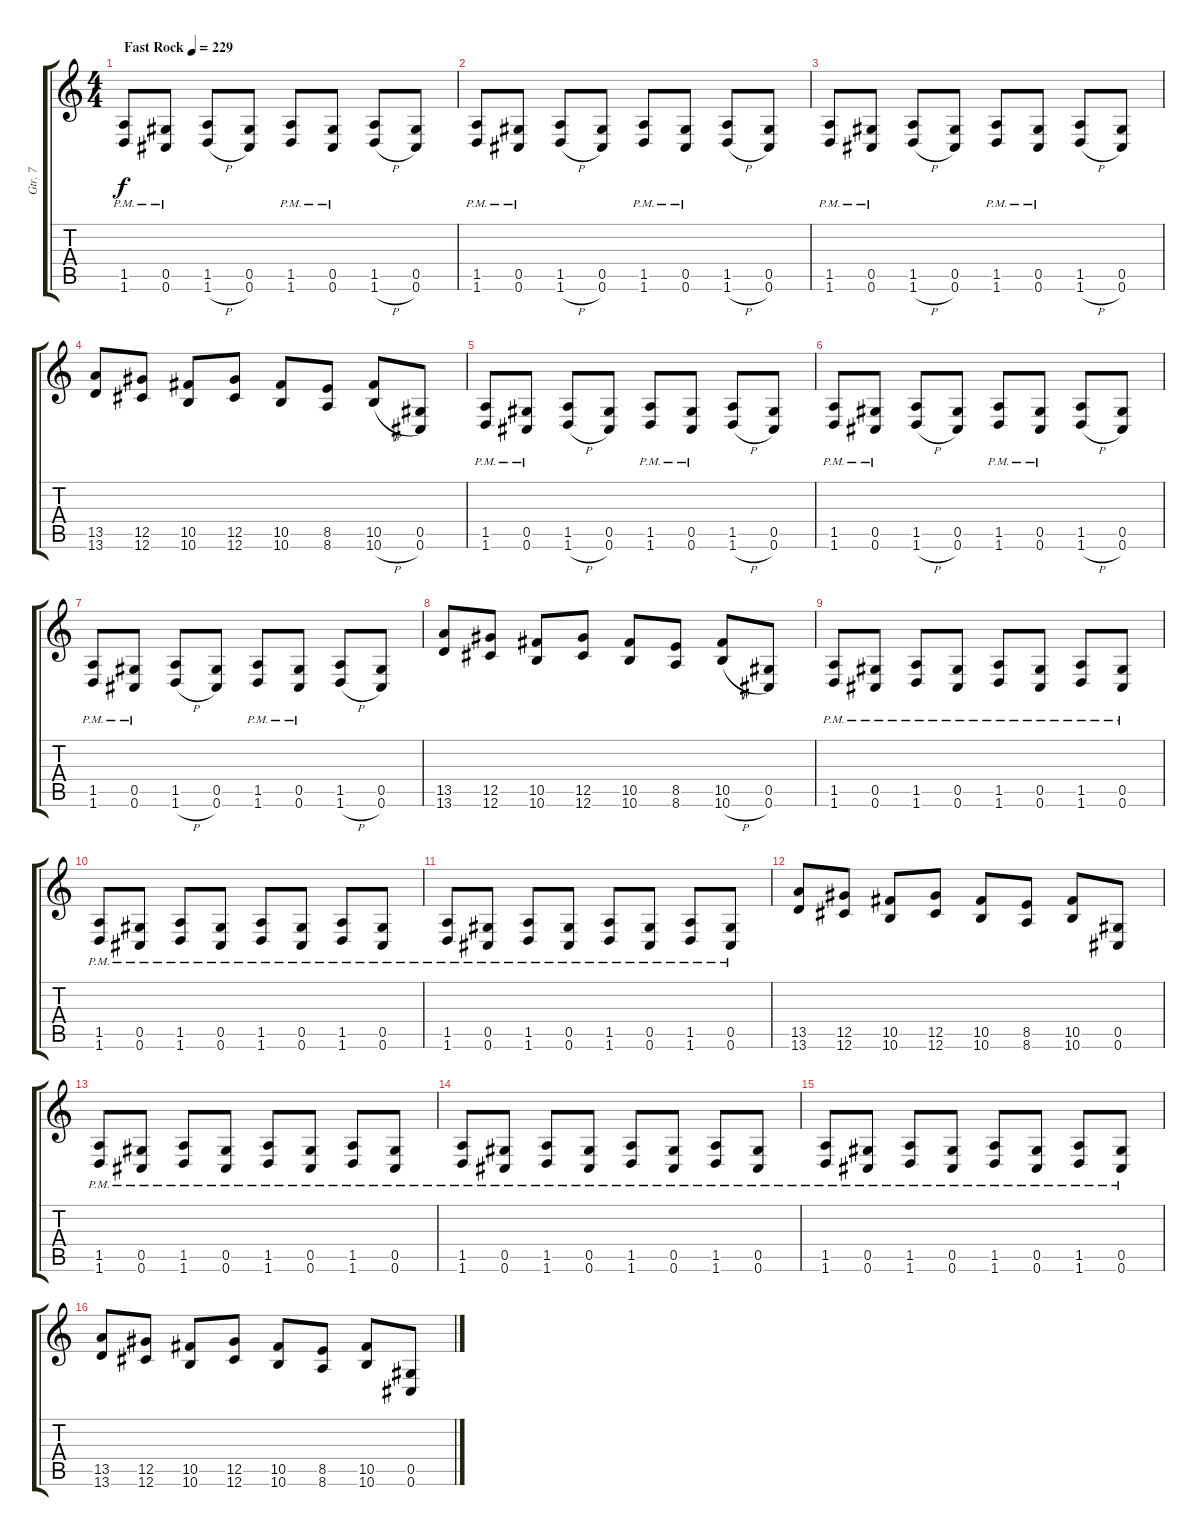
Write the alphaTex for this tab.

\track ("Gtr. 7" "Gtr. 7") {instrument electricguitarclean}
\staff {score tabs}
\tuning (Eb4 Bb3 Gb3 Db3 Ab2 Db2) {hide}
\ts (4 4)
\tempo (229 "Fast Rock")
\clef g2
\ks c
(1.5{pm} 1.6{pm}).8{dy f instrument electricguitarclean} (0.5{pm} 0.6{pm}).8 (1.5 1.6{h}).8 (0.5 0.6).8 (1.5{pm} 1.6{pm}).8 (0.5{pm} 0.6{pm}).8 (1.5 1.6{h}).8 (0.5 0.6).8 |
(1.5{pm} 1.6{pm}).8 (0.5{pm} 0.6{pm}).8 (1.5 1.6{h}).8 (0.5 0.6).8 (1.5{pm} 1.6{pm}).8 (0.5{pm} 0.6{pm}).8 (1.5 1.6{h}).8 (0.5 0.6).8 |
(1.5{pm} 1.6{pm}).8 (0.5{pm} 0.6{pm}).8 (1.5 1.6{h}).8 (0.5 0.6).8 (1.5{pm} 1.6{pm}).8 (0.5{pm} 0.6{pm}).8 (1.5 1.6{h}).8 (0.5 0.6).8 |
(13.5 13.6).8 (12.5 12.6).8 (10.5 10.6).8 (12.5 12.6).8 (10.5 10.6).8 (8.5 8.6).8 (10.5 10.6{h}).8 (0.5 0.6).8 |
(1.5{pm} 1.6{pm}).8 (0.5{pm} 0.6{pm}).8 (1.5 1.6{h}).8 (0.5 0.6).8 (1.5{pm} 1.6{pm}).8 (0.5{pm} 0.6{pm}).8 (1.5 1.6{h}).8 (0.5 0.6).8 |
(1.5{pm} 1.6{pm}).8 (0.5{pm} 0.6{pm}).8 (1.5 1.6{h}).8 (0.5 0.6).8 (1.5{pm} 1.6{pm}).8 (0.5{pm} 0.6{pm}).8 (1.5 1.6{h}).8 (0.5 0.6).8 |
(1.5{pm} 1.6{pm}).8 (0.5{pm} 0.6{pm}).8 (1.5 1.6{h}).8 (0.5 0.6).8 (1.5{pm} 1.6{pm}).8 (0.5{pm} 0.6{pm}).8 (1.5 1.6{h}).8 (0.5 0.6).8 |
(13.5 13.6).8 (12.5 12.6).8 (10.5 10.6).8 (12.5 12.6).8 (10.5 10.6).8 (8.5 8.6).8 (10.5 10.6{h}).8 (0.5 0.6).8 |
(1.5{pm} 1.6{pm}).8 (0.5{pm} 0.6{pm}).8 (1.5{pm} 1.6{pm}).8 (0.5{pm} 0.6{pm}).8 (1.5{pm} 1.6{pm}).8 (0.5{pm} 0.6{pm}).8 (1.5{pm} 1.6{pm}).8 (0.5{pm} 0.6{pm}).8 |
(1.5{pm} 1.6{pm}).8 (0.5{pm} 0.6{pm}).8 (1.5{pm} 1.6{pm}).8 (0.5{pm} 0.6{pm}).8 (1.5{pm} 1.6{pm}).8 (0.5{pm} 0.6{pm}).8 (1.5{pm} 1.6{pm}).8 (0.5{pm} 0.6{pm}).8 |
(1.5{pm} 1.6{pm}).8 (0.5{pm} 0.6{pm}).8 (1.5{pm} 1.6{pm}).8 (0.5{pm} 0.6{pm}).8 (1.5{pm} 1.6{pm}).8 (0.5{pm} 0.6{pm}).8 (1.5{pm} 1.6{pm}).8 (0.5{pm} 0.6{pm}).8 |
(13.5 13.6).8 (12.5 12.6).8 (10.5 10.6).8 (12.5 12.6).8 (10.5 10.6).8 (8.5 8.6).8 (10.5 10.6).8 (0.5 0.6).8 |
(1.5{pm} 1.6{pm}).8 (0.5{pm} 0.6{pm}).8 (1.5{pm} 1.6{pm}).8 (0.5{pm} 0.6{pm}).8 (1.5{pm} 1.6{pm}).8 (0.5{pm} 0.6{pm}).8 (1.5{pm} 1.6{pm}).8 (0.5{pm} 0.6{pm}).8 |
(1.5{pm} 1.6{pm}).8 (0.5{pm} 0.6{pm}).8 (1.5{pm} 1.6{pm}).8 (0.5{pm} 0.6{pm}).8 (1.5{pm} 1.6{pm}).8 (0.5{pm} 0.6{pm}).8 (1.5{pm} 1.6{pm}).8 (0.5{pm} 0.6{pm}).8 |
(1.5{pm} 1.6{pm}).8 (0.5{pm} 0.6{pm}).8 (1.5{pm} 1.6{pm}).8 (0.5{pm} 0.6{pm}).8 (1.5{pm} 1.6{pm}).8 (0.5{pm} 0.6{pm}).8 (1.5{pm} 1.6{pm}).8 (0.5{pm} 0.6{pm}).8 |
(13.5 13.6).8 (12.5 12.6).8 (10.5 10.6).8 (12.5 12.6).8 (10.5 10.6).8 (8.5 8.6).8 (10.5 10.6).8 (0.5 0.6).8
